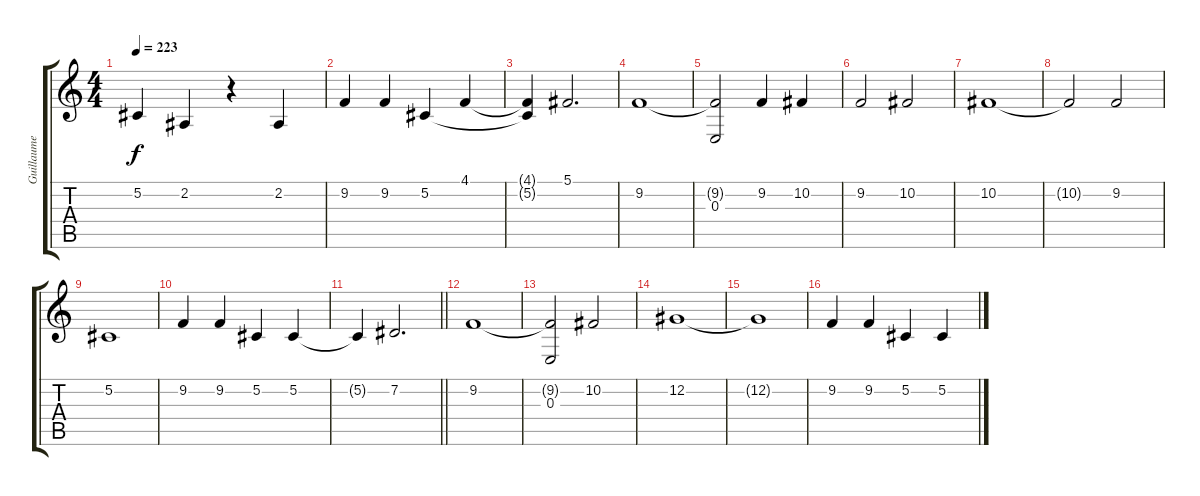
\track ("Guillaume Background" "Guillaume ") {instrument tenorsax}
\staff {score tabs}
\tuning (Db4 Ab3 E3 B2 Gb2 B1) {hide}
\ts (4 4)
\tempo 223
\clef g2
\ks c
5.2{t}.4{dy f} 2.2.4 r.4 2.2.4 |
9.2.4 9.2.4 5.2.4 4.1.4 |
(4.1{t} 5.2{t}).4 5.1.2{d} |
9.2.1 |
(9.2{t} 0.3).2 9.2.4 10.2.4 |
9.2.2 10.2.2 |
10.2.1 |
10.2{t}.2 9.2.2 |
5.2.1 |
9.2.4 9.2.4 5.2.4 5.2.4 |
\barLineRight lightlight
5.2{t}.4 7.2.2{d} |
9.2.1 |
(9.2{t} 0.3).2 10.2.2 |
12.2.1 |
12.2{t}.1 |
9.2.4 9.2.4 5.2.4 5.2.4
